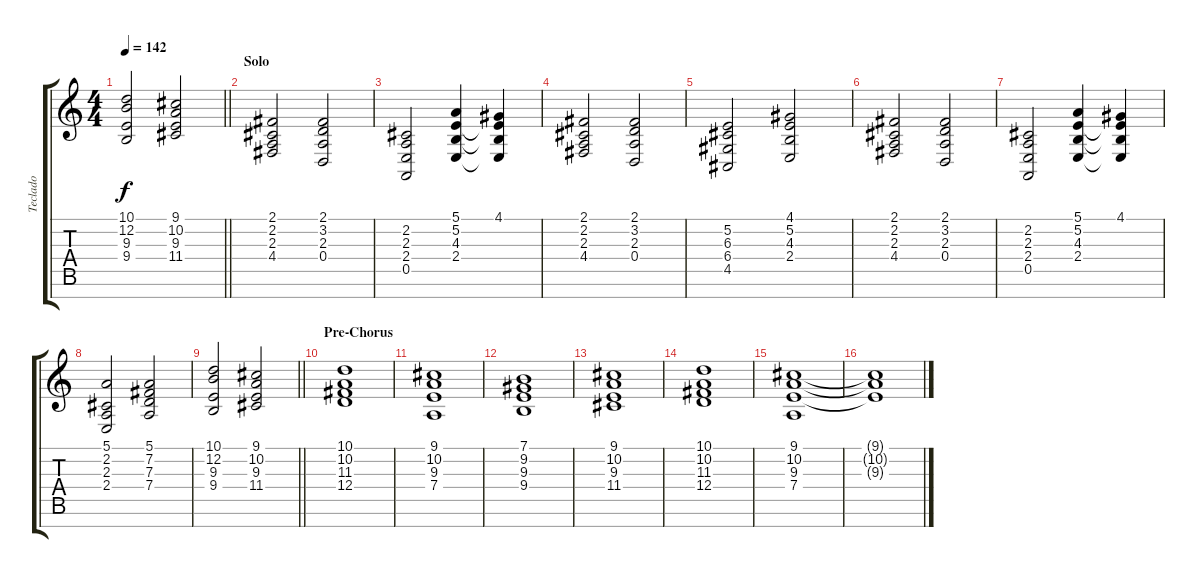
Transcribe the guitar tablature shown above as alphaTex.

\track ("Teclado" "Teclado") {instrument lead6voice}
\staff {score tabs}
\tuning (E4 B3 G3 D3 A2 E2 B1) {hide}
\ts (4 4)
\tempo 142
\clef g2
\barLineRight lightlight
\ks c
(10.1 12.2 9.3 9.4).2{dy f} (9.1 10.2 9.3 11.4).2 |
\section ("" "Solo")
(2.1 2.2 2.3 4.4).2 (2.1 3.2 2.3 0.4).2 |
(2.2 2.3 2.4 0.5).2 (5.1 5.2 4.3 2.4).4 (4.1 5.2{t} 4.3{t} 2.4{t}).4 |
(2.1 2.2 2.3 4.4).2 (2.1 3.2 2.3 0.4).2 |
(5.2 6.3 6.4 4.5).2 (4.1 5.2 4.3 2.4).2 |
(2.1 2.2 2.3 4.4).2 (2.1 3.2 2.3 0.4).2 |
(2.2 2.3 2.4 0.5).2 (5.1 5.2 4.3 2.4).4 (4.1 5.2{t} 4.3{t} 2.4{t}).4 |
(5.1 2.2 2.3 2.4).2 (5.1 7.2 7.3 7.4).2 |
\barLineRight lightlight
(10.1 12.2 9.3 9.4).2 (9.1 10.2 9.3 11.4).2 |
\section ("" "Pre-Chorus")
(10.1 10.2 11.3 12.4).1 |
(9.1 10.2 9.3 7.4).1 |
(7.1 9.2 9.3 9.4).1 |
(9.1 10.2 9.3 11.4).1 |
(10.1 10.2 11.3 12.4).1 |
(9.1 10.2 9.3 7.4).1 |
(9.1{t} 10.2{t} 9.3{t}).1
